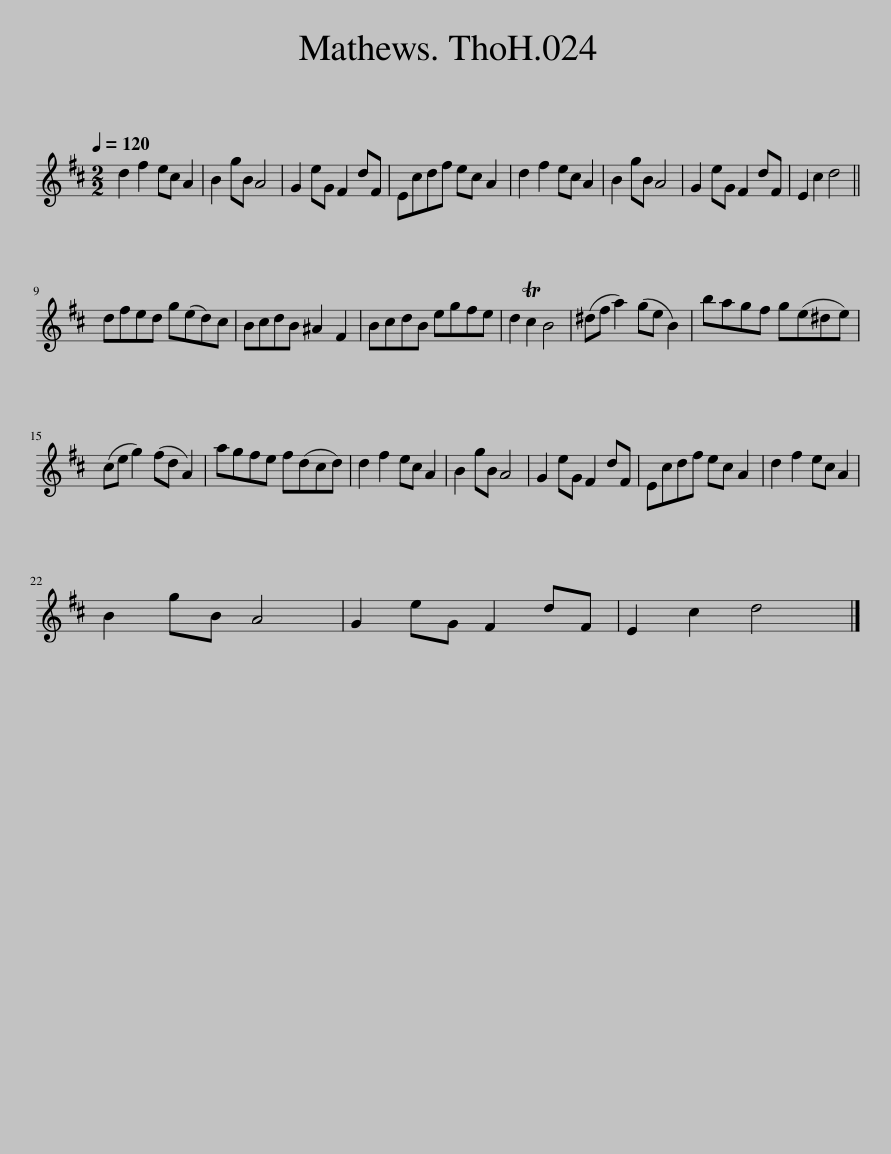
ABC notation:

X:1
L:1/8
Q:1/4=120
M:2/2
I:linebreak $
K:D
V:1 treble
V:1
 d2 f2 ec A2 | B2 gB A4 | G2 eG F2 dF | Ecdf ec A2 | d2 f2 ec A2 | %5
 B2 gB A4 | G2 eG F2 dF | E2 c2 d4 ||$ dfed g(ed)c | BcdB ^A2 F2 | %10
 BcdB egfe | d2 Tc2 B4 | (^df a2) (ge B2) | bagf g(e^de) |$ (ce g2) (fd A2) | %15
 agfe f(dcd) | d2 f2 ec A2 | B2 gB A4 | G2 eG F2 dF | Ecdf ec A2 | %20
 d2 f2 ec A2 |$ B2 gB A4 | G2 eG F2 dF | E2 c2 d4 |] %24
